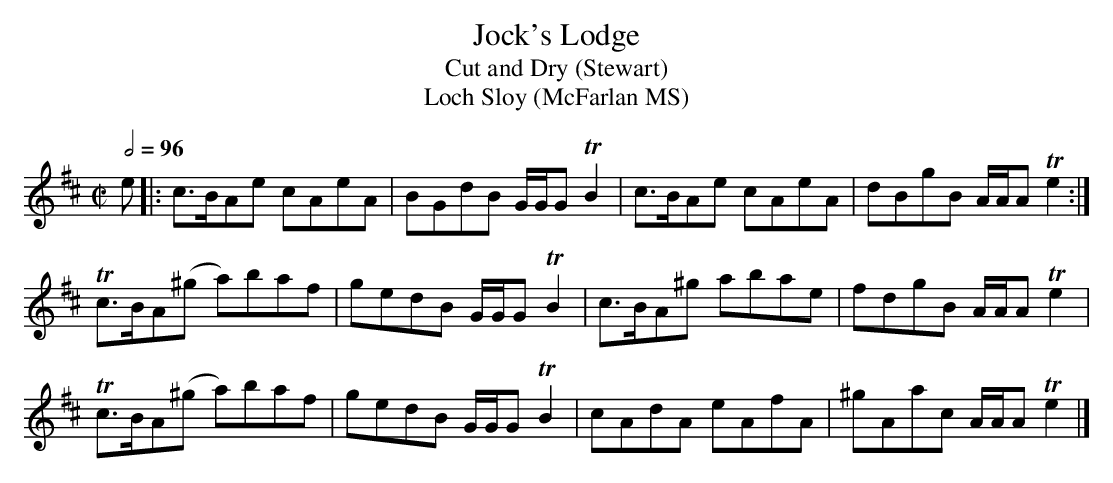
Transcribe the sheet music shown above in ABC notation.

X:1
T:Jock's Lodge
T:Cut and Dry (Stewart)
T:Loch Sloy (McFarlan MS)
M:C|
L:1/8
Q:1/2=96
K:A Mixolydian
e|:c>BAe   cAeA |BGdB G/G/G TB2|c>BAe  cAeA| dBgB A/A/A Te2:|
  Tc>BA(^g a)baf|gedB G/G/G TB2|c>BA^g abae| fdgB A/A/A Te2 |
  Tc>BA(^g a)baf|gedB G/G/G TB2|cAdA   eAfA|^gAac A/A/A Te2|]
